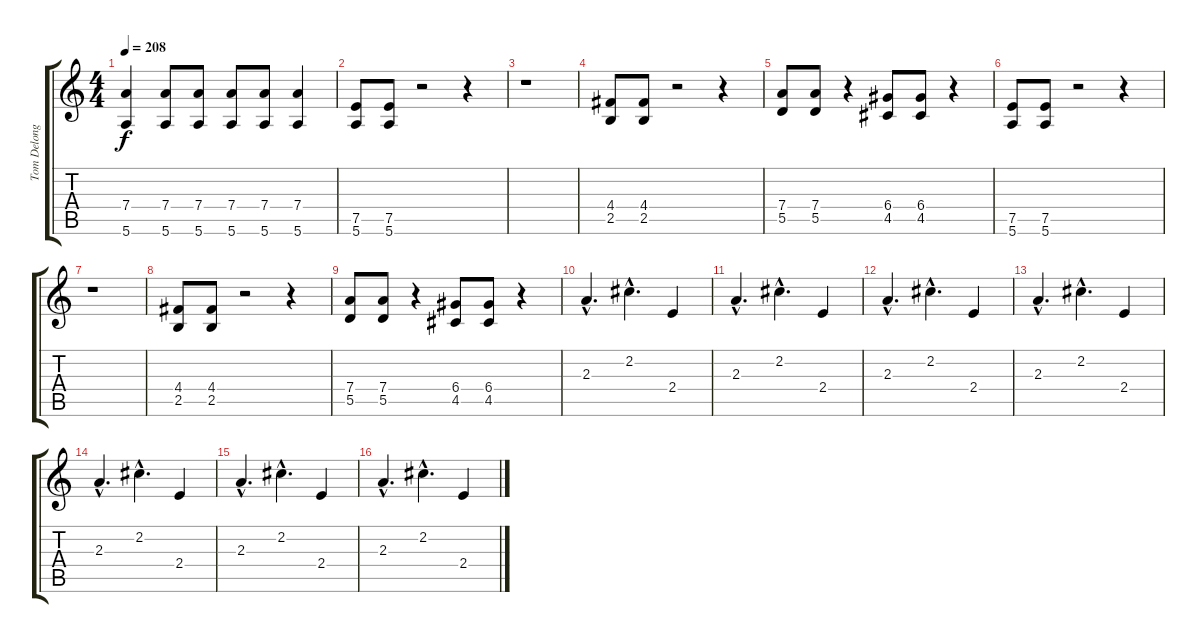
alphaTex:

\track ("Tom Delonge - Gtr. 2" "Tom Delong") {instrument distortionguitar}
\staff {score tabs}
\tuning (E4 B3 G3 D3 A2 E2) {hide}
\ts (4 4)
\tempo 208
\clef g2
\ks c
(7.4 5.6).4{dy f} (7.4 5.6).8 (7.4 5.6).8 (7.4 5.6).8 (7.4 5.6).8 (7.4 5.6).4 |
(7.5 5.6).8{instrument electricguitarmuted} (7.5 5.6).8 r.2 r.4 |
r.1 |
(4.4 2.5).8 (4.4 2.5).8 r.2 r.4 |
(7.4 5.5).8 (7.4 5.5).8 r.4 (6.4 4.5).8 (6.4 4.5).8 r.4 |
(7.5 5.6).8{instrument electricguitarmuted} (7.5 5.6).8 r.2 r.4 |
r.1 |
(4.4 2.5).8 (4.4 2.5).8 r.2 r.4 |
(7.4 5.5).8 (7.4 5.5).8 r.4 (6.4 4.5).8 (6.4 4.5).8 r.4 |
2.3{hac}.4{d instrument distortionguitar} 2.2{hac}.4{d} 2.4.4 |
2.3{hac}.4{d} 2.2{hac}.4{d} 2.4.4 |
2.3{hac}.4{d} 2.2{hac}.4{d} 2.4.4 |
2.3{hac}.4{d} 2.2{hac}.4{d} 2.4.4 |
2.3{hac}.4{d} 2.2{hac}.4{d} 2.4.4 |
2.3{hac}.4{d} 2.2{hac}.4{d} 2.4.4 |
2.3{hac}.4{d} 2.2{hac}.4{d} 2.4.4
